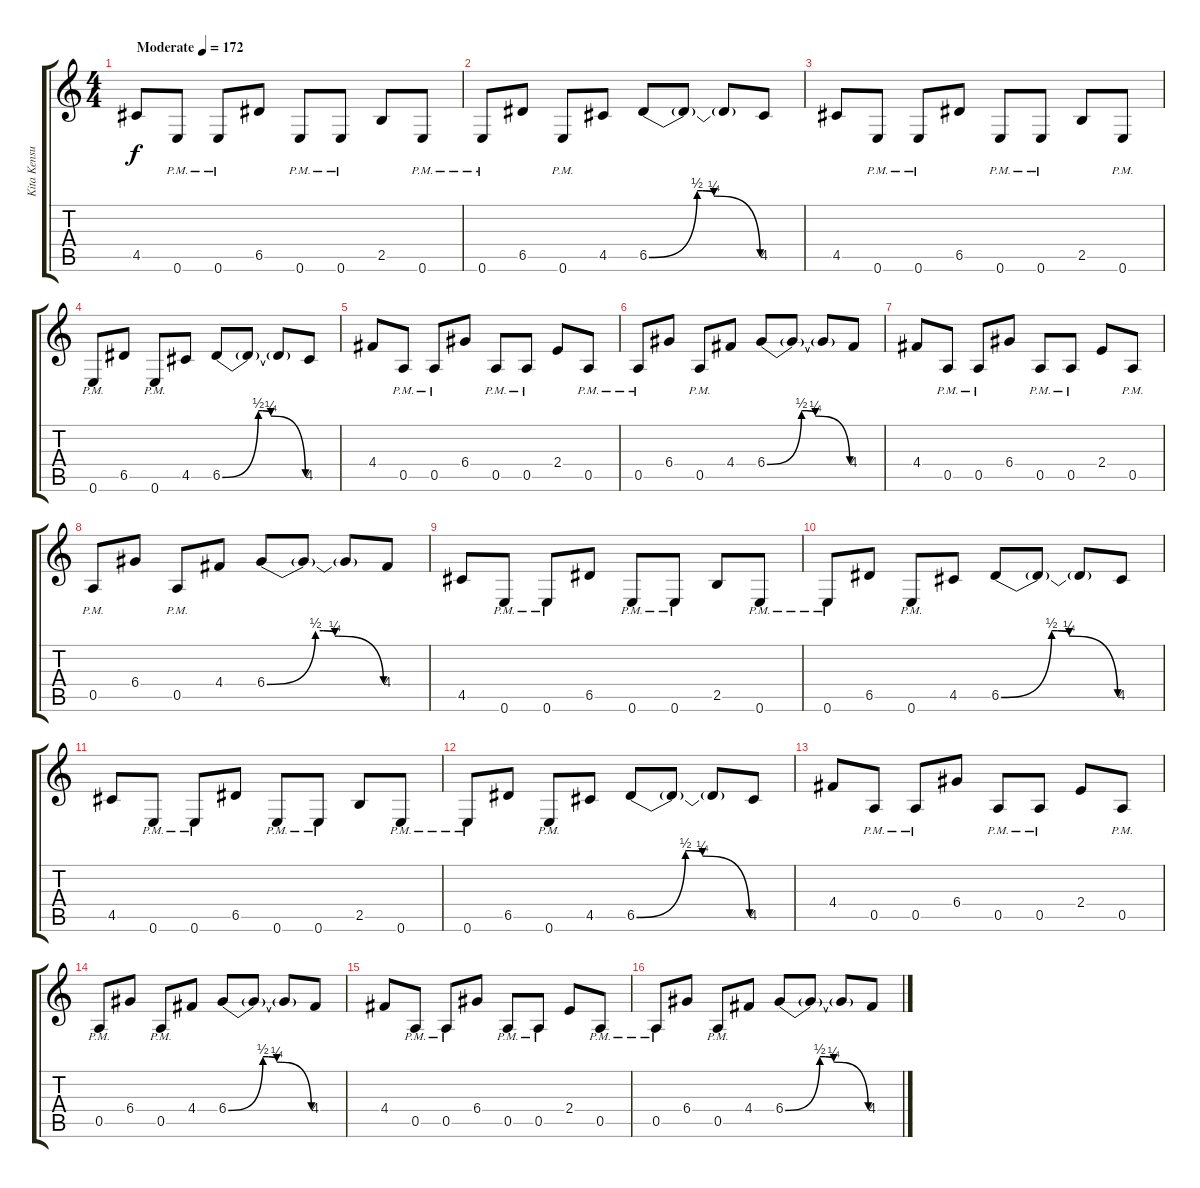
\track ("Kita Kensuke" "Kita Kensu") {instrument distortionguitar}
\staff {score tabs}
\tuning (E4 B3 G3 D3 A2 E2) {hide}
\ts (4 4)
\tempo (172 "Moderate")
\clef g2
\ks c
4.5.8{dy f instrument distortionguitar} 0.6{pm}.8 0.6{pm}.8 6.5.8 0.6{pm}.8 0.6{pm}.8 2.5.8 0.6{pm}.8 |
0.6{pm}.8 6.5.8 0.6{pm}.8 4.5.8 6.5{be (custom 0 0 26 2 29 2 35 1 60 0)}.8 6.5{t}.8 6.5{t}.8 4.5.8 |
4.5.8 0.6{pm}.8 0.6{pm}.8 6.5.8 0.6{pm}.8 0.6{pm}.8 2.5.8 0.6{pm}.8 |
0.6{pm}.8 6.5.8 0.6{pm}.8 4.5.8 6.5{be (custom 0 0 26 2 29 2 35 1 60 0)}.8 6.5{t}.8 6.5{t}.8 4.5.8 |
4.4.8 0.5{pm}.8 0.5{pm}.8 6.4.8 0.5{pm}.8 0.5{pm}.8 2.4.8 0.5{pm}.8 |
0.5{pm}.8 6.4.8 0.5{pm}.8 4.4.8 6.4{be (custom 0 0 25 2 29 2 35 1 60 0)}.8 6.4{t}.8 6.4{t}.8 4.4.8 |
4.4.8 0.5{pm}.8 0.5{pm}.8 6.4.8 0.5{pm}.8 0.5{pm}.8 2.4.8 0.5{pm}.8 |
0.5{pm}.8 6.4.8 0.5{pm}.8 4.4.8 6.4{be (custom 0 0 25 2 29 2 35 1 60 0)}.8 6.4{t}.8 6.4{t}.8 4.4.8 |
4.5.8 0.6{pm}.8 0.6{pm}.8 6.5.8 0.6{pm}.8 0.6{pm}.8 2.5.8 0.6{pm}.8 |
0.6{pm}.8 6.5.8 0.6{pm}.8 4.5.8 6.5{be (custom 0 0 26 2 29 2 35 1 60 0)}.8 6.5{t}.8 6.5{t}.8 4.5.8 |
4.5.8 0.6{pm}.8 0.6{pm}.8 6.5.8 0.6{pm}.8 0.6{pm}.8 2.5.8 0.6{pm}.8 |
0.6{pm}.8 6.5.8 0.6{pm}.8 4.5.8 6.5{be (custom 0 0 26 2 29 2 35 1 60 0)}.8 6.5{t}.8 6.5{t}.8 4.5.8 |
4.4.8 0.5{pm}.8 0.5{pm}.8 6.4.8 0.5{pm}.8 0.5{pm}.8 2.4.8 0.5{pm}.8 |
0.5{pm}.8 6.4.8 0.5{pm}.8 4.4.8 6.4{be (custom 0 0 25 2 29 2 35 1 60 0)}.8 6.4{t}.8 6.4{t}.8 4.4.8 |
4.4.8 0.5{pm}.8 0.5{pm}.8 6.4.8 0.5{pm}.8 0.5{pm}.8 2.4.8 0.5{pm}.8 |
0.5{pm}.8 6.4.8 0.5{pm}.8 4.4.8 6.4{be (custom 0 0 25 2 29 2 35 1 60 0)}.8 6.4{t}.8 6.4{t}.8 4.4.8
